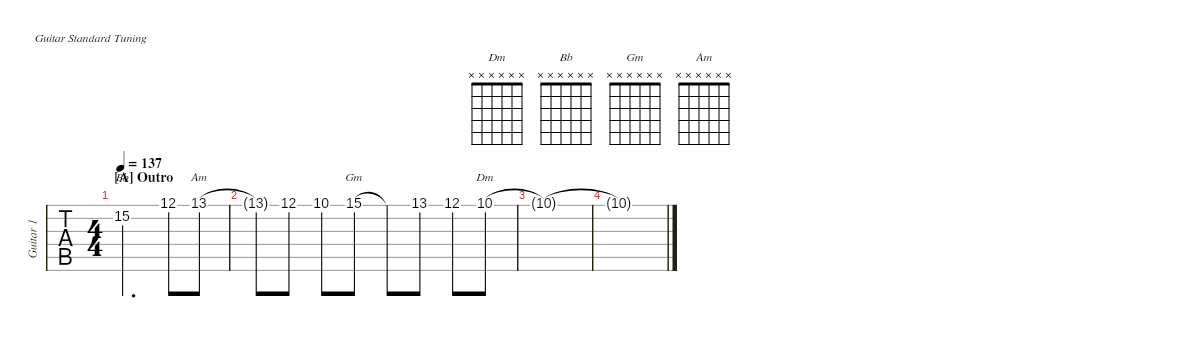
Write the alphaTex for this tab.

\defaultSystemsLayout 4
\hideDynamics
\bracketExtendMode nobrackets
\track ("Guitar1" "Guitar 1") {defaultSystemsLayout 4 instrument overdrivenguitar}
\staff {tabs}
\tuning (E4 B3 G3 D3 A2 E2)
\chord ("Dm" x x x x x x)
\chord ("Bb" x x x x x x)
\chord ("Gm" x x x x x x)
\chord ("Am" x x x x x x)
\ts (4 4)
\section ("A" "Outro")
\tempo 137
\clef g2
\ks f
15.2{t acc forcenatural}.2{d ch "Bb" dy mf} 12.1{acc forcenatural}.8 13.1{acc forcenatural}.8{ch "Am"} |
13.1{t acc forcenatural}.8 12.1{acc forcenatural}.8 10.1{acc forcenatural}.8 15.1{acc forcenatural}.8{ch "Gm"} 15.1{t acc forcenatural}.8 13.1{acc forcenatural}.8 12.1{acc forcenatural}.8 10.1{acc forcenatural}.8{ch "Dm"} |
10.1{t acc forcenatural}.1 |
10.1{t acc forcenatural}.1
